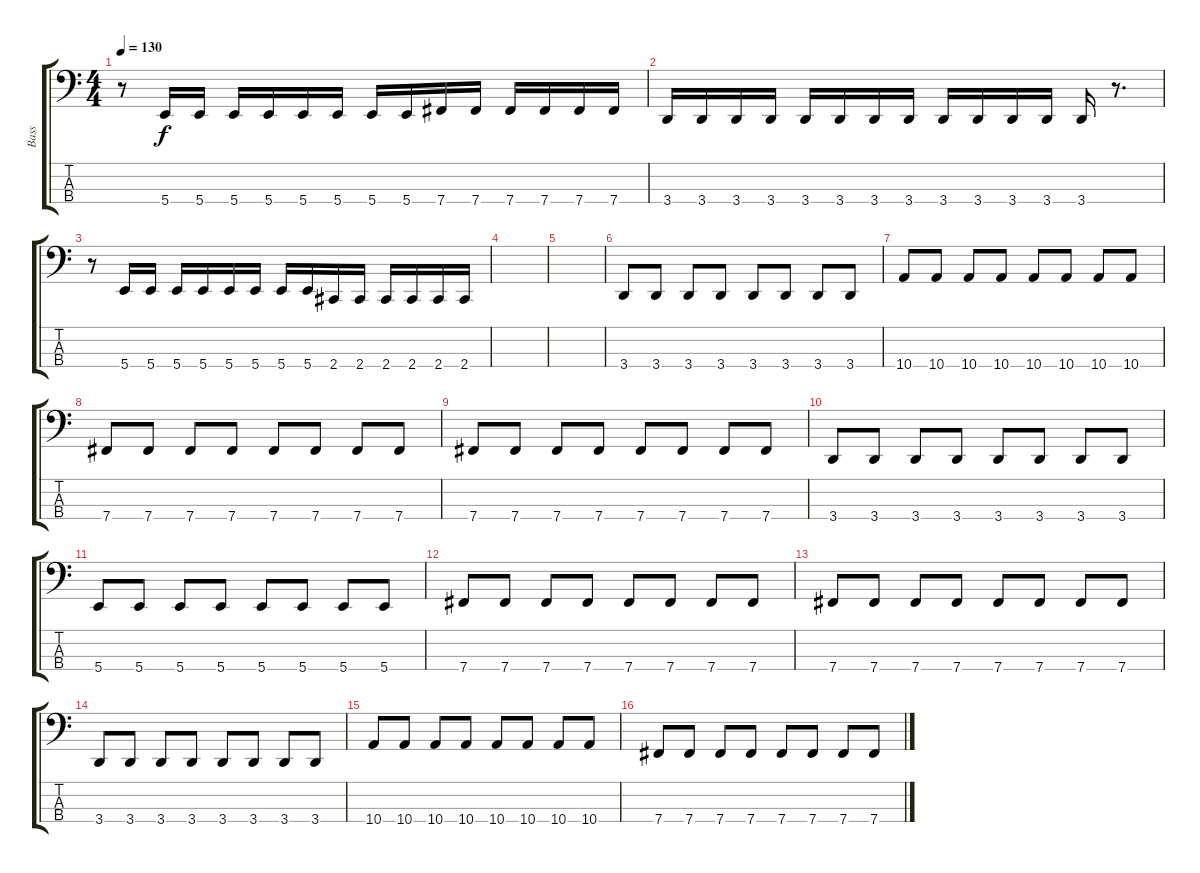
\track ("Bass" "Bass") {instrument electricbasspick}
\staff {score tabs}
\tuning (E2 B1 Gb1 B0) {hide}
\ts (4 4)
\tempo 130
\clef f4
\ks c
r.8{dy f} 5.4.16 5.4.16 5.4.16 5.4.16 5.4.16 5.4.16 5.4.16 5.4.16 7.4.16 7.4.16 7.4.16 7.4.16 7.4.16 7.4.16 |
3.4.16 3.4.16 3.4.16 3.4.16 3.4.16 3.4.16 3.4.16 3.4.16 3.4.16 3.4.16 3.4.16 3.4.16 3.4.16 r.8{d} |
r.8 5.4.16 5.4.16 5.4.16 5.4.16 5.4.16 5.4.16 5.4.16 5.4.16 2.4.16 2.4.16 2.4.16 2.4.16 2.4.16 2.4.16 |
|
|
3.4.8 3.4.8 3.4.8 3.4.8 3.4.8 3.4.8 3.4.8 3.4.8 |
10.4.8 10.4.8 10.4.8 10.4.8 10.4.8 10.4.8 10.4.8 10.4.8 |
7.4.8 7.4.8 7.4.8 7.4.8 7.4.8 7.4.8 7.4.8 7.4.8 |
7.4.8 7.4.8 7.4.8 7.4.8 7.4.8 7.4.8 7.4.8 7.4.8 |
3.4.8 3.4.8 3.4.8 3.4.8 3.4.8 3.4.8 3.4.8 3.4.8 |
5.4.8 5.4.8 5.4.8 5.4.8 5.4.8 5.4.8 5.4.8 5.4.8 |
7.4.8 7.4.8 7.4.8 7.4.8 7.4.8 7.4.8 7.4.8 7.4.8 |
7.4.8 7.4.8 7.4.8 7.4.8 7.4.8 7.4.8 7.4.8 7.4.8 |
3.4.8 3.4.8 3.4.8 3.4.8 3.4.8 3.4.8 3.4.8 3.4.8 |
10.4.8 10.4.8 10.4.8 10.4.8 10.4.8 10.4.8 10.4.8 10.4.8 |
7.4.8 7.4.8 7.4.8 7.4.8 7.4.8 7.4.8 7.4.8 7.4.8
